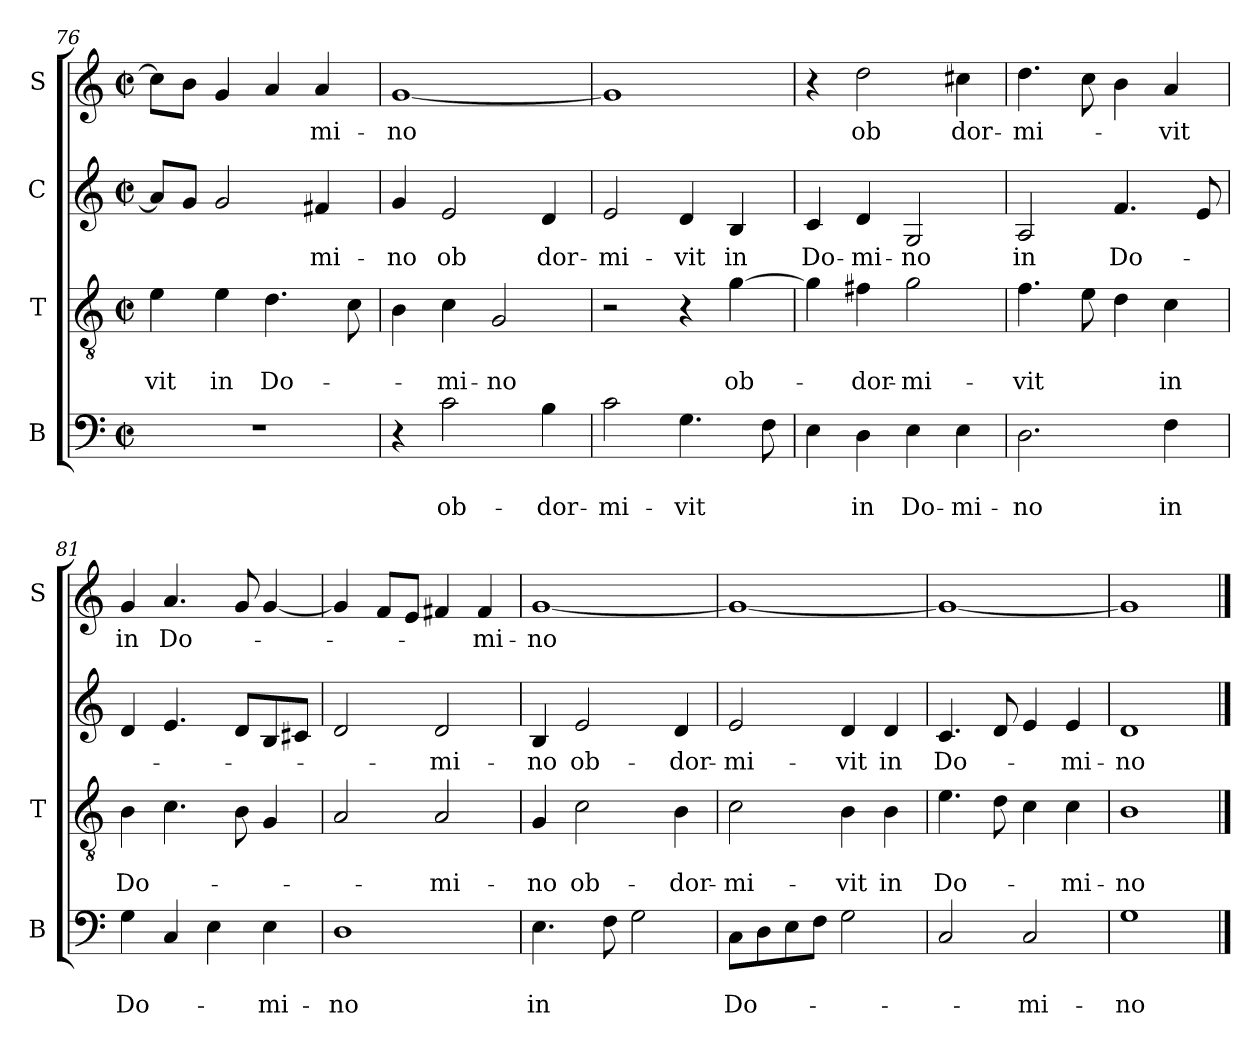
**kern	**text	**text	**kern	**text	**text	**kern	**text	**kern	**text
*part4	*part4	*part4	*part3	*part3	*part3	*part2	*part2	*part1	*part1
*staff4	*staff4	*staff4	*staff3	*staff3	*staff3	*staff2	*staff2	*staff1	*staff1
*I"B	*	*	*I"T	*	*	*I"C	*	*I"S	*
*I'B	*	*	*I'T	*	*	*	*	*I'S	*
!!LO:LB:g=z
*clefF4	*	*	*clefGv2	*	*	*clefG2	*	*clefG2	*
*k[]	*	*	*k[]	*	*	*k[]	*	*k[]	*
*C:	*	*	*C:	*	*	*C:	*	*C:	*
*M2/2	*	*	*M2/2	*	*	*M2/2	*	*M2/2	*
*met(c|)	*	*	*met(c|)	*	*	*met(c|)	*	*met(c|)	*
=76	=76	=76	=76	=76	=76	=76	=76	=76	=76
1r	.	.	4e\	.	-vit	8a/L]	.	8cc\L]	.
.	.	.	.	.	.	8g/J	.	8b\J	.
.	.	.	4e\	.	in	2g/	.	4g/	.
.	.	.	4.d\	.	Do-	.	.	4a/	.
.	.	.	.	.	.	4f#X/	-mi-	4a/	-mi-
.	.	.	8c\	.	.	.	.	.	.
=77	=77	=77	=77	=77	=77	=77	=77	=77	=77
4r	.	.	4B\	.	.	4g/	-no	[1g	-no
2c\	.	ob-	4c\	.	-mi-	2e/	ob	.	.
.	.	.	2G/	.	-no	.	.	.	.
4B\	.	-dor-	.	.	.	4d/	dor-	.	.
=78	=78	=78	=78	=78	=78	=78	=78	=78	=78
2c\	.	-mi-	2r	.	.	2e/	-mi-	1g]	.
4.G\	.	-vit	4r	.	.	4d/	-vit	.	.
.	.	.	[4g\	.	ob-	4B/	in	.	.
8F\	.	.	.	.	.	.	.	.	.
=79	=79	=79	=79	=79	=79	=79	=79	=79	=79
4E\	.	.	4g\]	.	.	4c/	Do-	4r	.
4D\	.	in	4f#X\	.	-dor-	4d/	-mi-	2dd\	ob
4E\	.	Do-	2g\	.	-mi-	2G/	-no	.	.
4E\	.	-mi-	.	.	.	.	.	4cc#X\	dor-
=80	=80	=80	=80	=80	=80	=80	=80	=80	=80
2.D\	.	-no	4.f\	.	-vit	2A/	in	4.dd\	-mi-
.	.	.	8e\	.	.	.	.	8cc\	.
.	.	.	4d\	.	.	4.f/	Do-	4b\	.
4F\	.	in	4c\	.	in	.	.	4a/	-vit
.	.	.	.	.	.	8e/	.	.	.
!!LO:PB:g=z
=81	=81	=81	=81	=81	=81	=81	=81	=81	=81
4G\	.	Do-	4B\	.	Do-	4d/	.	4g/	in
4C/	.	.	4.c\	.	.	4.e/	.	4.a/	Do-
4E\	.	.	.	.	.	.	.	.	.
.	.	.	8B\	.	.	8d/L	.	8g/	.
4E\	.	-mi-	4G/	.	.	8B/	.	[4g/	.
.	.	.	.	.	.	8c#X/J	.	.	.
=82	=82	=82	=82	=82	=82	=82	=82	=82	=82
1D	.	-no	2A/	.	.	2d/	.	4g/]	.
.	.	.	.	.	.	.	.	8f/L	.
.	.	.	.	.	.	.	.	8e/J	.
.	.	.	2A/	.	-mi-	2d/	-mi-	4f#X/	.
.	.	.	.	.	.	.	.	4f#/	-mi-
=83	=83	=83	=83	=83	=83	=83	=83	=83	=83
4.E\	.	in	4G/	.	-no	4B/	-no	[1g	-no
.	.	.	2c\	.	ob-	2e/	ob-	.	.
8F\	.	.	.	.	.	.	.	.	.
2G\	.	.	.	.	.	.	.	.	.
.	.	.	4B\	.	-dor-	4d/	-dor-	.	.
=84	=84	=84	=84	=84	=84	=84	=84	=84	=84
8C\L	.	Do-	2c\	.	-mi-	2e/	-mi-	1g_	.
8D\	.	.	.	.	.	.	.	.	.
8E\	.	.	.	.	.	.	.	.	.
8F\J	.	.	.	.	.	.	.	.	.
2G\	.	.	4B\	.	-vit	4d/	-vit	.	.
.	.	.	4B\	.	in	4d/	in	.	.
=85	=85	=85	=85	=85	=85	=85	=85	=85	=85
2C/	.	.	4.e\	.	Do-	4.c/	Do-	1g_	.
.	.	.	8d\	.	.	8d/	.	.	.
2C/	.	-mi-	4c\	.	.	4e/	.	.	.
.	.	.	4c\	.	-mi-	4e/	-mi-	.	.
!!LO:LB:g=z
=86	=86	=86	=86	=86	=86	=86	=86	=86	=86
1G	.	-no	1B	.	-no	1d	-no	1g]	.
==	==	==	==	==	==	==	==	==	==
*-	*-	*-	*-	*-	*-	*-	*-	*-	*-
